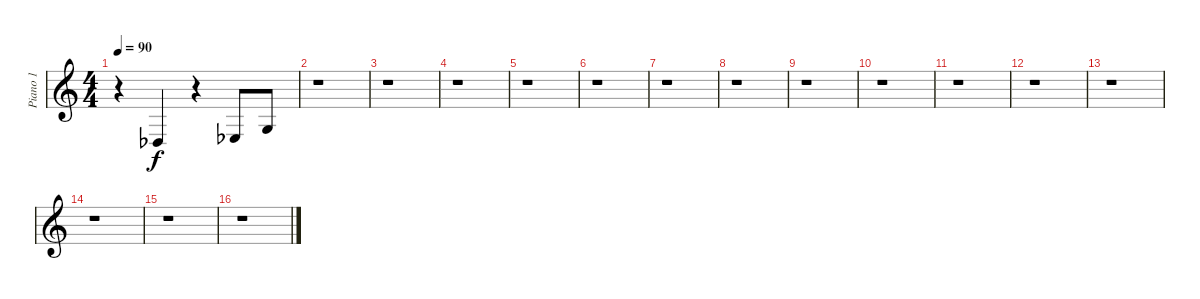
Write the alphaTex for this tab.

\track ("Piano 1" "Piano 1") {instrument acousticgrandpiano}
\staff {score}
\tuning (E4 B3 G3 D3 A2 E2) {hide}
\ts (4 4)
\tempo 90
\clef g2
\ks c
r.4{dy f} 4.5{acc b}.4 r.4 1.4{acc b}.8 0.3.8 |
r.1 |
r.1 |
r.1 |
r.1 |
r.1 |
r.1 |
r.1 |
r.1 |
r.1 |
r.1 |
r.1 |
r.1 |
r.1 |
r.1 |
r.1
